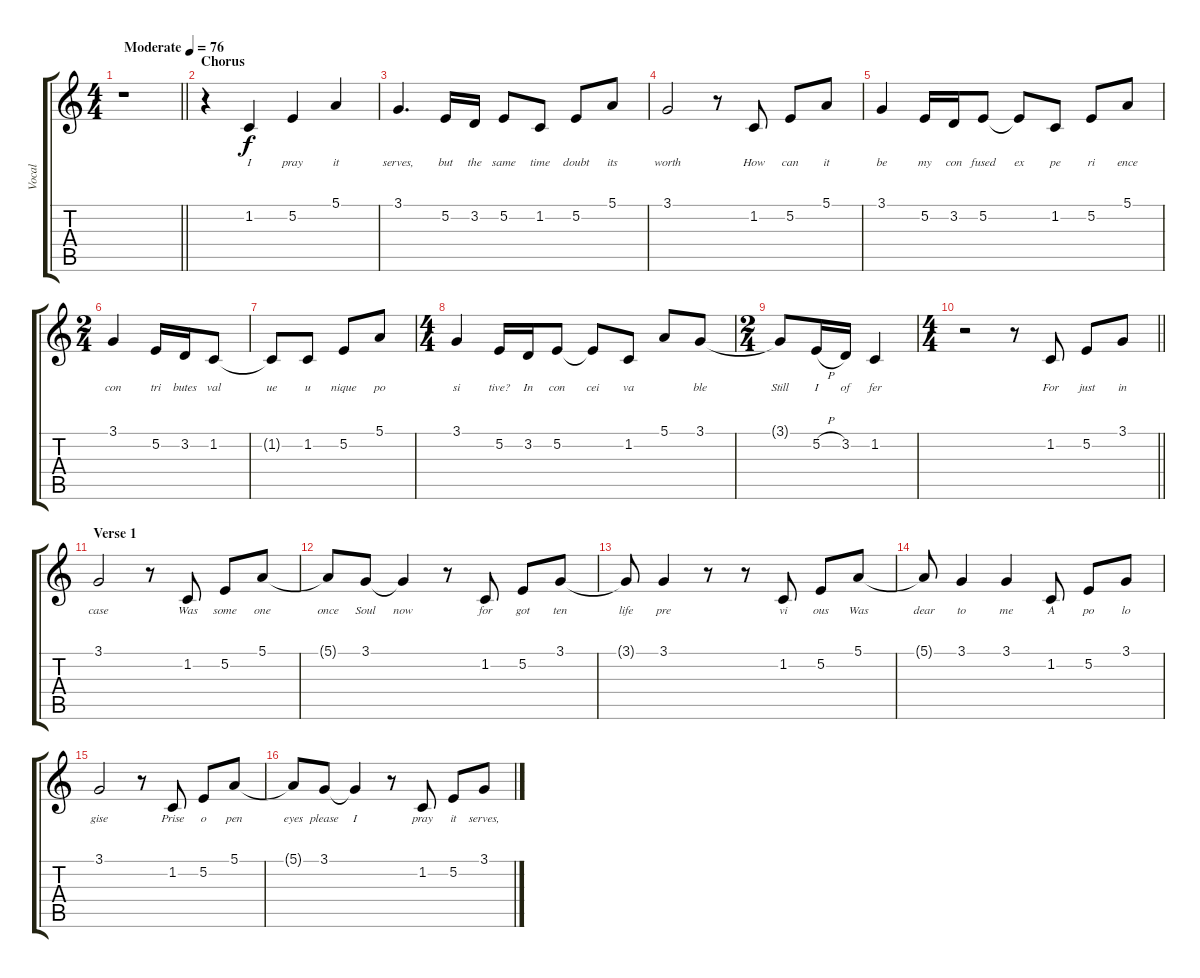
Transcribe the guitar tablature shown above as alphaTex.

\track ("Vocal" "Vocal") {instrument acousticgrandpiano}
\staff {score tabs}
\tuning (E4 B3 G3 D3 A2 E2) {hide}
\ts (4 4)
\tempo (76 "Moderate")
\clef g2
\barLineRight lightlight
\ks c
r.1{dy f instrument acousticgrandpiano} |
\section ("" "Chorus")
r.4 1.2.4{lyrics (0 "I") lyrics (1 "") lyrics (2 "") lyrics (3 "") lyrics (4 "")} 5.2.4{lyrics (0 "pray") lyrics (1 "") lyrics (2 "") lyrics (3 "") lyrics (4 "")} 5.1.4{lyrics (0 "it") lyrics (1 "") lyrics (2 "") lyrics (3 "") lyrics (4 "")} |
3.1.4{d lyrics (0 "serves,") lyrics (1 "") lyrics (2 "") lyrics (3 "") lyrics (4 "")} 5.2.16{lyrics (0 "but") lyrics (1 "") lyrics (2 "") lyrics (3 "") lyrics (4 "")} 3.2.16{lyrics (0 "the") lyrics (1 "") lyrics (2 "") lyrics (3 "") lyrics (4 "")} 5.2.8{lyrics (0 "same") lyrics (1 "") lyrics (2 "") lyrics (3 "") lyrics (4 "")} 1.2.8{lyrics (0 "time") lyrics (1 "") lyrics (2 "") lyrics (3 "") lyrics (4 "")} 5.2.8{lyrics (0 "doubt") lyrics (1 "") lyrics (2 "") lyrics (3 "") lyrics (4 "")} 5.1.8{lyrics (0 "its") lyrics (1 "") lyrics (2 "") lyrics (3 "") lyrics (4 "")} |
3.1.2{lyrics (0 "worth") lyrics (1 "") lyrics (2 "") lyrics (3 "") lyrics (4 "")} r.8 1.2.8{lyrics (0 "How") lyrics (1 "") lyrics (2 "") lyrics (3 "") lyrics (4 "")} 5.2.8{lyrics (0 "can") lyrics (1 "") lyrics (2 "") lyrics (3 "") lyrics (4 "")} 5.1.8{lyrics (0 "it") lyrics (1 "") lyrics (2 "") lyrics (3 "") lyrics (4 "")} |
3.1.4{lyrics (0 "be") lyrics (1 "") lyrics (2 "") lyrics (3 "") lyrics (4 "")} 5.2.16{lyrics (0 "my") lyrics (1 "") lyrics (2 "") lyrics (3 "") lyrics (4 "")} 3.2.16{lyrics (0 "con") lyrics (1 "") lyrics (2 "") lyrics (3 "") lyrics (4 "")} 5.2.8{lyrics (0 "fused") lyrics (1 "") lyrics (2 "") lyrics (3 "") lyrics (4 "")} 5.2{t}.8{lyrics (0 "ex") lyrics (1 "") lyrics (2 "") lyrics (3 "") lyrics (4 "")} 1.2.8{lyrics (0 "pe") lyrics (1 "") lyrics (2 "") lyrics (3 "") lyrics (4 "")} 5.2.8{lyrics (0 "ri") lyrics (1 "") lyrics (2 "") lyrics (3 "") lyrics (4 "")} 5.1.8{lyrics (0 "ence") lyrics (1 "") lyrics (2 "") lyrics (3 "") lyrics (4 "")} |
\ts (2 4)
3.1.4{lyrics (0 "con") lyrics (1 "") lyrics (2 "") lyrics (3 "") lyrics (4 "")} 5.2.16{lyrics (0 "tri") lyrics (1 "") lyrics (2 "") lyrics (3 "") lyrics (4 "")} 3.2.16{lyrics (0 "butes") lyrics (1 "") lyrics (2 "") lyrics (3 "") lyrics (4 "")} 1.2.8{lyrics (0 "val") lyrics (1 "") lyrics (2 "") lyrics (3 "") lyrics (4 "")} |
1.2{t}.8{lyrics (0 "ue") lyrics (1 "") lyrics (2 "") lyrics (3 "") lyrics (4 "")} 1.2.8{lyrics (0 "u") lyrics (1 "") lyrics (2 "") lyrics (3 "") lyrics (4 "")} 5.2.8{lyrics (0 "nique") lyrics (1 "") lyrics (2 "") lyrics (3 "") lyrics (4 "")} 5.1.8{lyrics (0 "po") lyrics (1 "") lyrics (2 "") lyrics (3 "") lyrics (4 "")} |
\ts (4 4)
3.1.4{lyrics (0 "si") lyrics (1 "") lyrics (2 "") lyrics (3 "") lyrics (4 "")} 5.2.16{lyrics (0 "tive?") lyrics (1 "") lyrics (2 "") lyrics (3 "") lyrics (4 "")} 3.2.16{lyrics (0 "In") lyrics (1 "") lyrics (2 "") lyrics (3 "") lyrics (4 "")} 5.2.8{lyrics (0 "con") lyrics (1 "") lyrics (2 "") lyrics (3 "") lyrics (4 "")} 5.2{t}.8{lyrics (0 "cei") lyrics (1 "") lyrics (2 "") lyrics (3 "") lyrics (4 "")} 1.2.8{lyrics (0 "va") lyrics (1 "") lyrics (2 "") lyrics (3 "") lyrics (4 "")} 5.1.8{lyrics (0 "") lyrics (1 "") lyrics (2 "") lyrics (3 "") lyrics (4 "")} 3.1.8{lyrics (0 "ble") lyrics (1 "") lyrics (2 "") lyrics (3 "") lyrics (4 "")} |
\ts (2 4)
3.1{t}.8{lyrics (0 "Still") lyrics (1 "") lyrics (2 "") lyrics (3 "") lyrics (4 "")} 5.2{h}.16{lyrics (0 "I") lyrics (1 "") lyrics (2 "") lyrics (3 "") lyrics (4 "")} 3.2.16{lyrics (0 "of") lyrics (1 "") lyrics (2 "") lyrics (3 "") lyrics (4 "")} 1.2.4{lyrics (0 "fer") lyrics (1 "") lyrics (2 "") lyrics (3 "") lyrics (4 "")} |
\ts (4 4)
\barLineRight lightlight
r.2 r.8 1.2.8{lyrics (0 "For") lyrics (1 "") lyrics (2 "") lyrics (3 "") lyrics (4 "")} 5.2.8{lyrics (0 "just") lyrics (1 "") lyrics (2 "") lyrics (3 "") lyrics (4 "")} 3.1.8{lyrics (0 "in") lyrics (1 "") lyrics (2 "") lyrics (3 "") lyrics (4 "")} |
\section ("" "Verse 1")
3.1.2{lyrics (0 "case") lyrics (1 "") lyrics (2 "") lyrics (3 "") lyrics (4 "")} r.8 1.2.8{lyrics (0 "Was") lyrics (1 "") lyrics (2 "") lyrics (3 "") lyrics (4 "")} 5.2.8{lyrics (0 "some") lyrics (1 "") lyrics (2 "") lyrics (3 "") lyrics (4 "")} 5.1.8{lyrics (0 "one") lyrics (1 "") lyrics (2 "") lyrics (3 "") lyrics (4 "")} |
5.1{t}.8{lyrics (0 "once") lyrics (1 "") lyrics (2 "") lyrics (3 "") lyrics (4 "")} 3.1.8{lyrics (0 "Soul") lyrics (1 "") lyrics (2 "") lyrics (3 "") lyrics (4 "")} 3.1{t}.4{lyrics (0 "now") lyrics (1 "") lyrics (2 "") lyrics (3 "") lyrics (4 "")} r.8 1.2.8{lyrics (0 "for") lyrics (1 "") lyrics (2 "") lyrics (3 "") lyrics (4 "")} 5.2.8{lyrics (0 "got") lyrics (1 "") lyrics (2 "") lyrics (3 "") lyrics (4 "")} 3.1.8{lyrics (0 "ten") lyrics (1 "") lyrics (2 "") lyrics (3 "") lyrics (4 "")} |
3.1{t}.8{lyrics (0 "life") lyrics (1 "") lyrics (2 "") lyrics (3 "") lyrics (4 "")} 3.1.4{lyrics (0 "pre") lyrics (1 "") lyrics (2 "") lyrics (3 "") lyrics (4 "")} r.8 r.8 1.2.8{lyrics (0 "vi") lyrics (1 "") lyrics (2 "") lyrics (3 "") lyrics (4 "")} 5.2.8{lyrics (0 "ous") lyrics (1 "") lyrics (2 "") lyrics (3 "") lyrics (4 "")} 5.1.8{lyrics (0 "Was") lyrics (1 "") lyrics (2 "") lyrics (3 "") lyrics (4 "")} |
5.1{t}.8{lyrics (0 "dear") lyrics (1 "") lyrics (2 "") lyrics (3 "") lyrics (4 "")} 3.1.4{lyrics (0 "to") lyrics (1 "") lyrics (2 "") lyrics (3 "") lyrics (4 "")} 3.1.4{lyrics (0 "me") lyrics (1 "") lyrics (2 "") lyrics (3 "") lyrics (4 "")} 1.2.8{lyrics (0 "A") lyrics (1 "") lyrics (2 "") lyrics (3 "") lyrics (4 "")} 5.2.8{lyrics (0 "po") lyrics (1 "") lyrics (2 "") lyrics (3 "") lyrics (4 "")} 3.1.8{lyrics (0 "lo") lyrics (1 "") lyrics (2 "") lyrics (3 "") lyrics (4 "")} |
3.1.2{lyrics (0 "gise") lyrics (1 "") lyrics (2 "") lyrics (3 "") lyrics (4 "")} r.8 1.2.8{lyrics (0 "Prise") lyrics (1 "") lyrics (2 "") lyrics (3 "") lyrics (4 "")} 5.2.8{lyrics (0 "o") lyrics (1 "") lyrics (2 "") lyrics (3 "") lyrics (4 "")} 5.1.8{lyrics (0 "pen") lyrics (1 "") lyrics (2 "") lyrics (3 "") lyrics (4 "")} |
5.1{t}.8{lyrics (0 "eyes") lyrics (1 "") lyrics (2 "") lyrics (3 "") lyrics (4 "")} 3.1.8{lyrics (0 "please") lyrics (1 "") lyrics (2 "") lyrics (3 "") lyrics (4 "")} 3.1{t}.4{lyrics (0 "I") lyrics (1 "") lyrics (2 "") lyrics (3 "") lyrics (4 "")} r.8 1.2.8{lyrics (0 "pray") lyrics (1 "") lyrics (2 "") lyrics (3 "") lyrics (4 "")} 5.2.8{lyrics (0 "it") lyrics (1 "") lyrics (2 "") lyrics (3 "") lyrics (4 "")} 3.1.8{lyrics (0 "serves,") lyrics (1 "") lyrics (2 "") lyrics (3 "") lyrics (4 "")}
